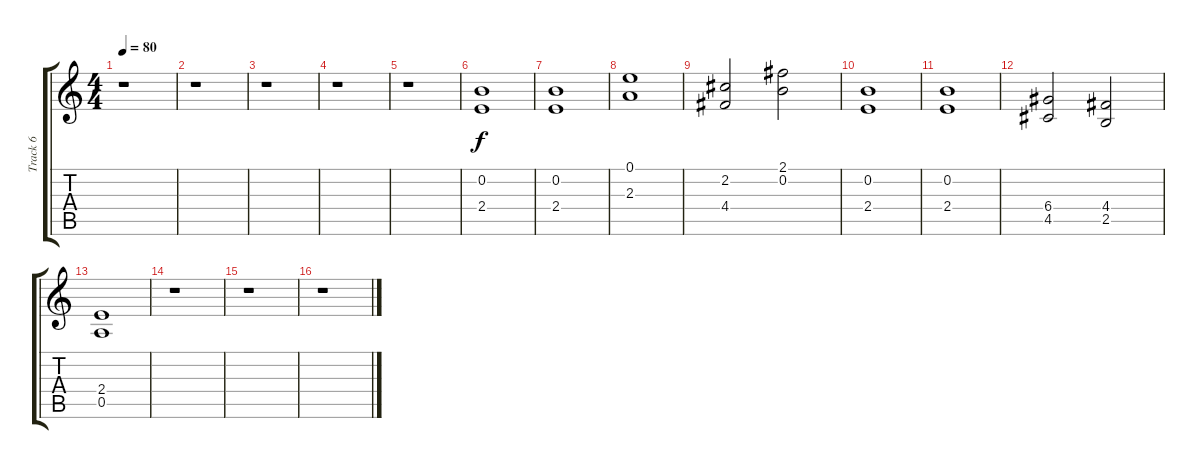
\track ("Track 6" "Track 6") {instrument overdrivenguitar}
\staff {score tabs}
\tuning (E4 B3 G3 D3 A2 E2) {hide}
\ts (4 4)
\tempo 80
\clef g2
\ks c
r.1{dy f} |
r.1 |
r.1 |
r.1 |
r.1 |
(0.2 2.4).1 |
(0.2 2.4).1 |
(0.1 2.3).1 |
(2.2 4.4).2 (2.1 0.2).2 |
(0.2 2.4).1 |
(0.2 2.4).1 |
(6.4 4.5).2 (4.4 2.5).2 |
(2.4 0.5).1 |
r.1 |
r.1 |
r.1
